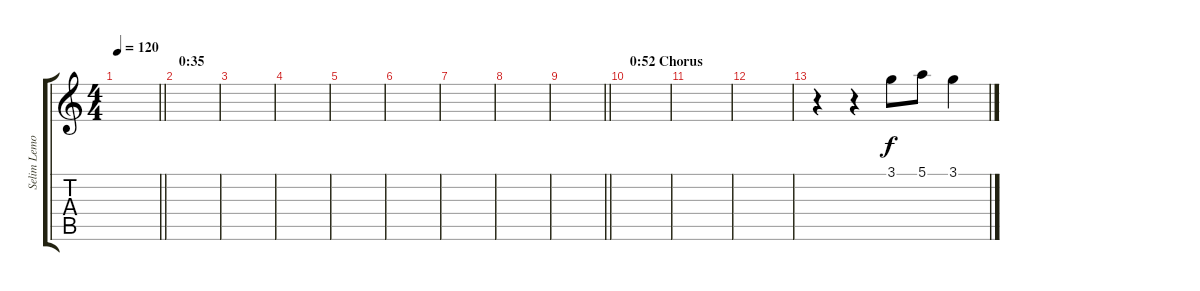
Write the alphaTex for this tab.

\track ("Selim Lemouchi (Lead Guitar)" "Selim Lemo") {instrument acousticguitarsteel}
\staff {score tabs}
\tuning (E4 B3 G3 D3 A2 E2) {hide}
\ts (4 4)
\tempo 120
\clef g2
\barLineRight lightlight
\ks c
|
\section ("" "0:35")
|
|
|
|
|
|
|
\barLineRight lightlight
|
\section ("" "0:52 Chorus")
|
|
|
r.4 r.4 3.1.8 5.1.8 3.1.4
